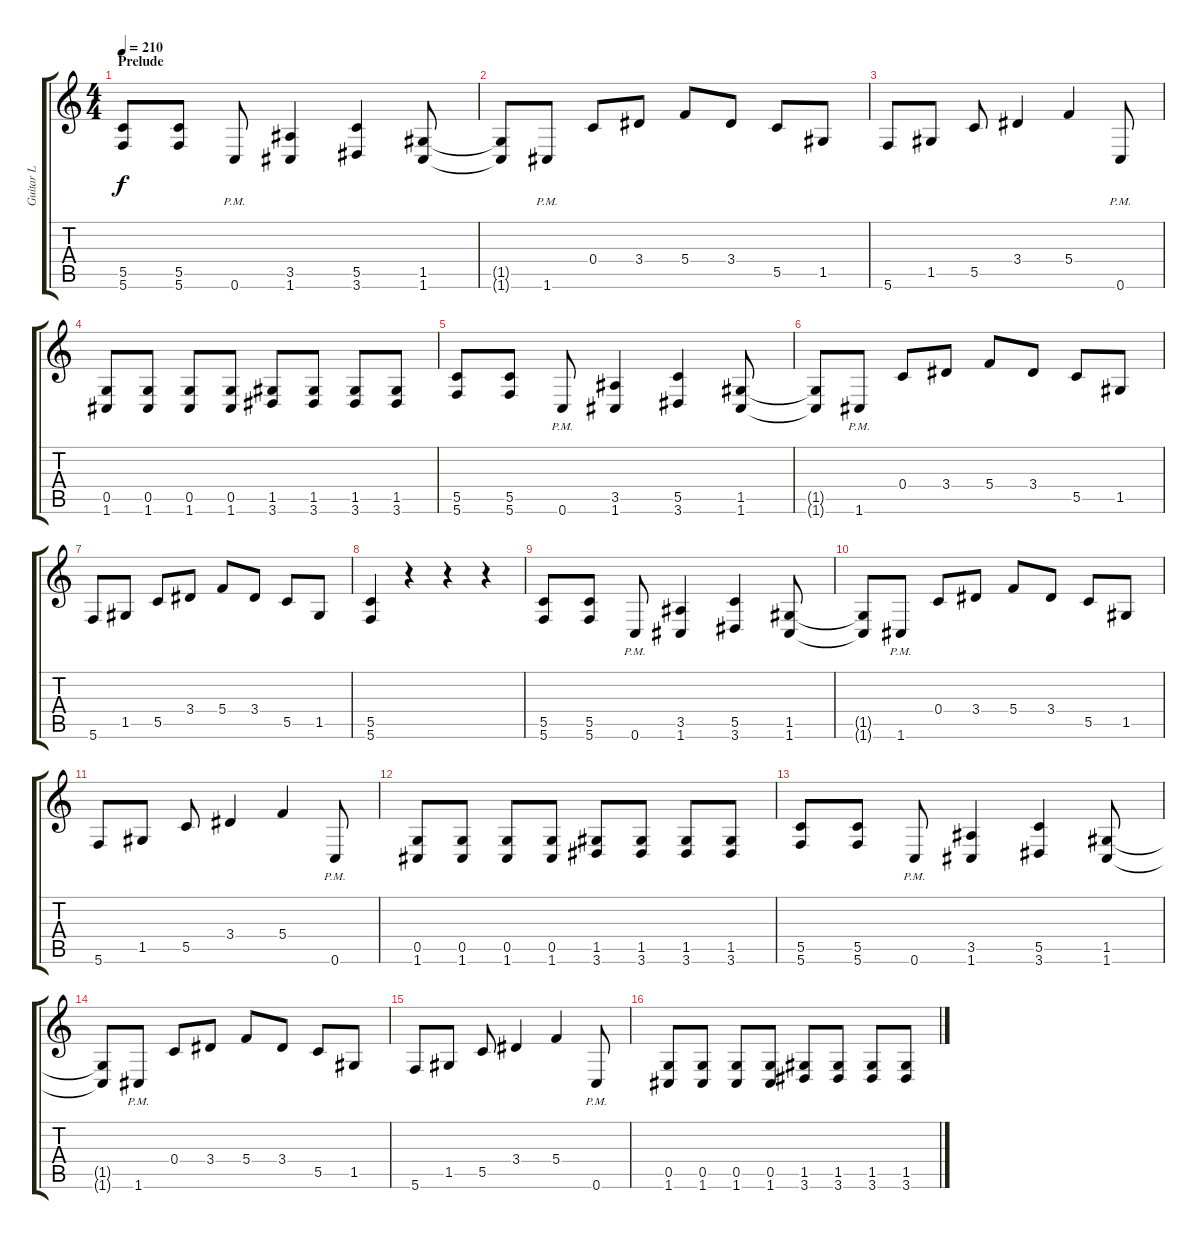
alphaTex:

\track ("Guitar L" "Guitar L") {instrument distortionguitar}
\staff {score tabs}
\tuning (D4 A3 F3 C3 G2 C2) {hide}
\ts (4 4)
\section ("" "Prelude")
\tempo 210
\clef g2
\ks c
(5.5 5.6).8{dy f instrument distortionguitar} (5.5 5.6).8 0.6{pm}.8 (3.5 1.6).4 (5.5 3.6).4 (1.5 1.6).8 |
(1.5{t} 1.6{t}).8 1.6{pm}.8 0.4.8 3.4.8 5.4.8 3.4.8 5.5.8 1.5.8 |
5.6.8 1.5.8 5.5.8 3.4.4 5.4.4 0.6{pm}.8 |
(0.5 1.6).8 (0.5 1.6).8 (0.5 1.6).8 (0.5 1.6).8 (1.5 3.6).8 (1.5 3.6).8 (1.5 3.6).8 (1.5 3.6).8 |
(5.5 5.6).8 (5.5 5.6).8 0.6{pm}.8 (3.5 1.6).4 (5.5 3.6).4 (1.5 1.6).8 |
(1.5{t} 1.6{t}).8 1.6{pm}.8 0.4.8 3.4.8 5.4.8 3.4.8 5.5.8 1.5.8 |
5.6.8 1.5.8 5.5.8 3.4.8 5.4.8 3.4.8 5.5.8 1.5.8 |
(5.5 5.6).4 r.4 r.4 r.4 |
(5.5 5.6).8 (5.5 5.6).8 0.6{pm}.8 (3.5 1.6).4 (5.5 3.6).4 (1.5 1.6).8 |
(1.5{t} 1.6{t}).8 1.6{pm}.8 0.4.8 3.4.8 5.4.8 3.4.8 5.5.8 1.5.8 |
5.6.8 1.5.8 5.5.8 3.4.4 5.4.4 0.6{pm}.8 |
(0.5 1.6).8 (0.5 1.6).8 (0.5 1.6).8 (0.5 1.6).8 (1.5 3.6).8 (1.5 3.6).8 (1.5 3.6).8 (1.5 3.6).8 |
(5.5 5.6).8 (5.5 5.6).8 0.6{pm}.8 (3.5 1.6).4 (5.5 3.6).4 (1.5 1.6).8 |
(1.5{t} 1.6{t}).8 1.6{pm}.8 0.4.8 3.4.8 5.4.8 3.4.8 5.5.8 1.5.8 |
5.6.8 1.5.8 5.5.8 3.4.4 5.4.4 0.6{pm}.8 |
(0.5 1.6).8 (0.5 1.6).8 (0.5 1.6).8 (0.5 1.6).8 (1.5 3.6).8 (1.5 3.6).8 (1.5 3.6).8 (1.5 3.6).8
